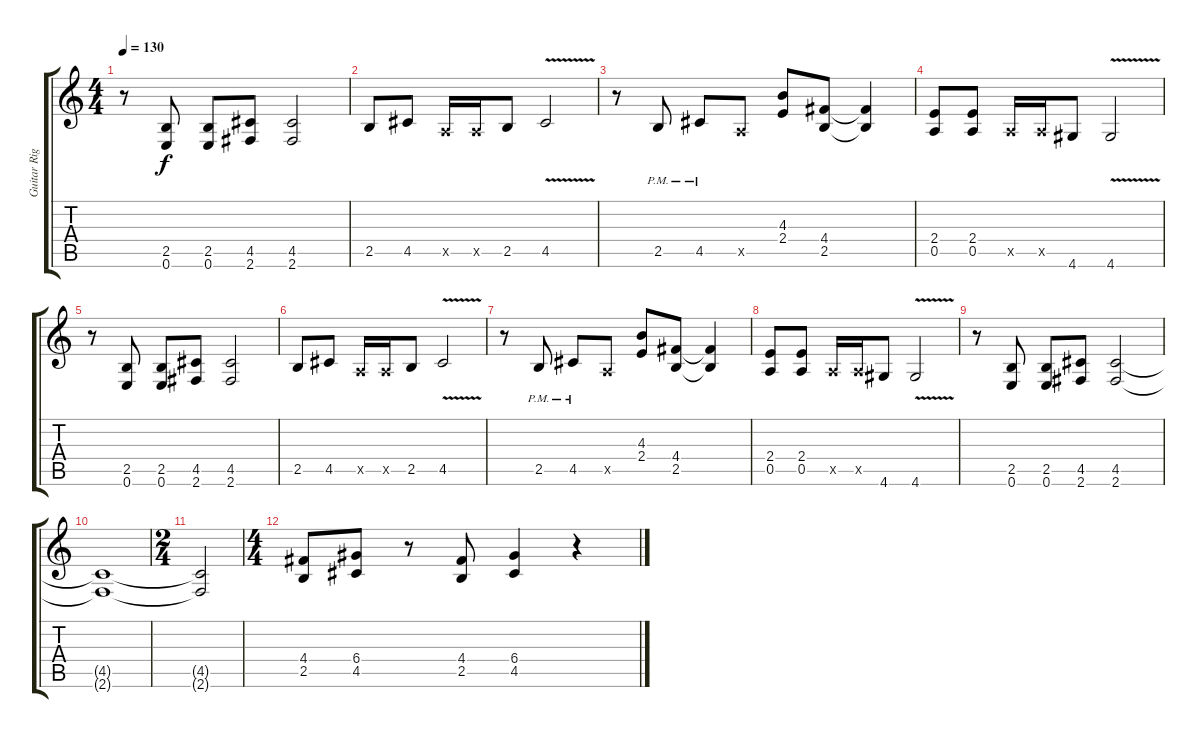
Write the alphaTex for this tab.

\track ("Guitar Right" "Guitar Rig") {instrument overdrivenguitar}
\staff {score tabs}
\tuning (E4 B3 G3 D3 A2 E2) {hide}
\ts (4 4)
\tempo 130
\clef g2
\ks c
r.8{dy f} (2.5 0.6).8 (2.5 0.6).8 (4.5 2.6).8 (4.5 2.6).2 |
2.5.8 4.5.8 0.5{x}.16 0.5{x}.16 2.5.8 4.5{v}.2 |
r.8 2.5{pm}.8 4.5{pm}.8 0.5{x}.8 (4.3 2.4).8 (4.4 2.5).8 (4.4{t} 2.5{t}).4 |
(2.4 0.5).8 (2.4 0.5).8 0.5{x}.16 0.5{x}.16 4.6.8 4.6{v}.2 |
r.8 (2.5 0.6).8 (2.5 0.6).8 (4.5 2.6).8 (4.5 2.6).2 |
2.5.8 4.5.8 0.5{x}.16 0.5{x}.16 2.5.8 4.5{v}.2 |
r.8 2.5{pm}.8 4.5{pm}.8 0.5{x}.8 (4.3 2.4).8 (4.4 2.5).8 (4.4{t} 2.5{t}).4 |
(2.4 0.5).8 (2.4 0.5).8 0.5{x}.16 0.5{x}.16 4.6.8 4.6{v}.2 |
r.8 (2.5 0.6).8 (2.5 0.6).8 (4.5 2.6).8 (4.5 2.6).2 |
(4.5{t} 2.6{t}).1 |
\ts (2 4)
(4.5{t} 2.6{t}).2 |
\ts (4 4)
(4.4 2.5).8 (6.4 4.5).8 r.8 (4.4 2.5).8 (6.4 4.5).4 r.4
